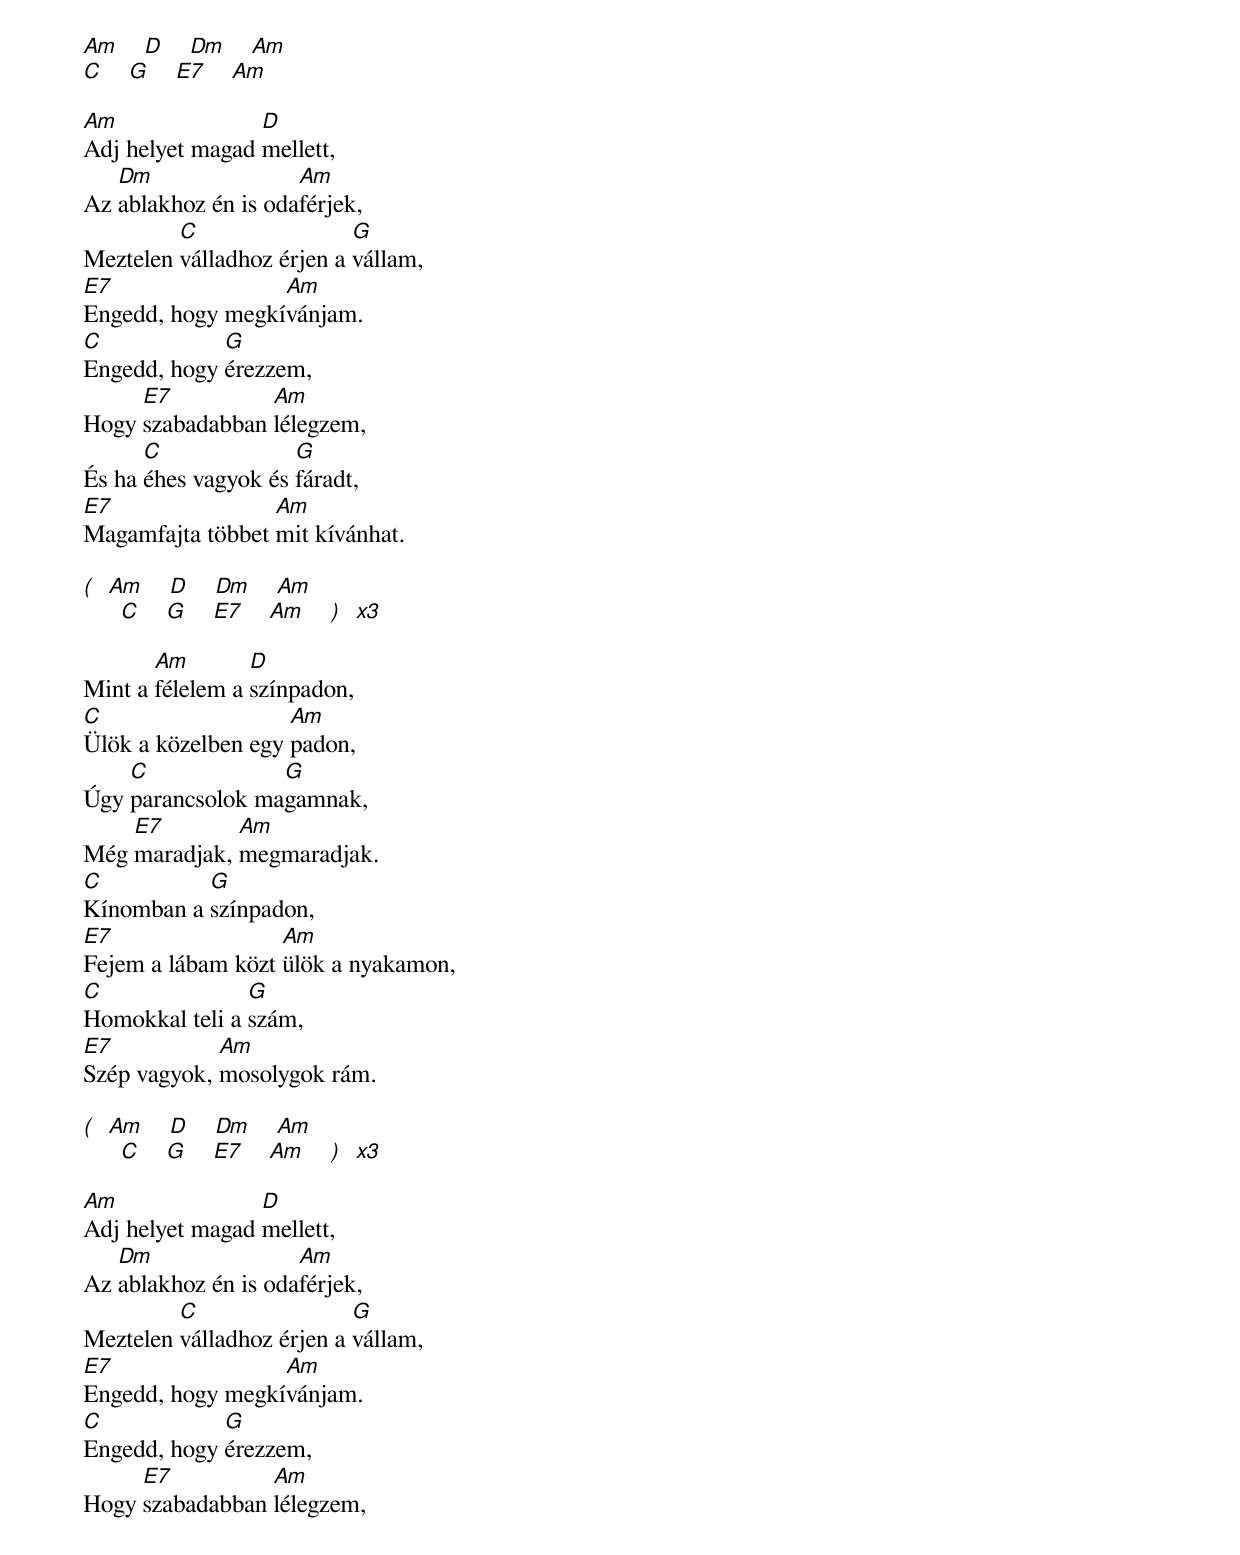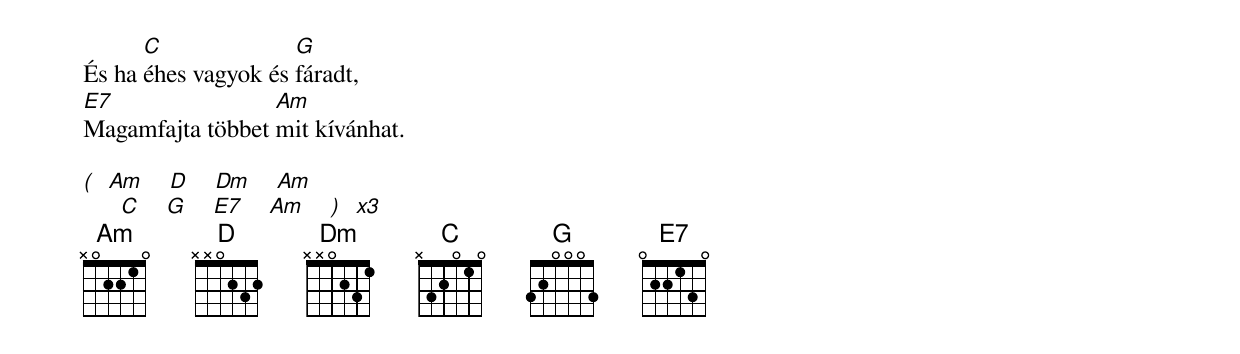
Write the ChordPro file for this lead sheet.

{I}
[Am]    [D]    [Dm]    [Am]
[C]    [G]    [E7]    [Am]

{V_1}
[Am]Adj helyet magad [D]mellett,
Az [Dm]ablakhoz én is oda[Am]férjek,
Meztelen [C]válladhoz érjen a [G]vállam,
[E7]Engedd, hogy megkí[Am]vánjam.
[C]Engedd, hogy [G]érezzem,
Hogy [E7]szabadabban [Am]lélegzem,
És ha [C]éhes vagyok és [G]fáradt,
[E7]Magamfajta többet [Am]mit kívánhat.

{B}
[(]  [Am]    [D]    [Dm]    [Am]
      [C]    [G]    [E7]    [Am]    [)]  [x3]

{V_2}
Mint a [Am]félelem a [D]színpadon,
[C]Ülök a közelben egy [Am]padon,
Úgy [C]parancsolok ma[G]gamnak,
Még [E7]maradjak, [Am]megmaradjak.
[C]Kínomban a [G]színpadon,
[E7]Fejem a lábam közt [Am]ülök a nyakamon,
[C]Homokkal teli a [G]szám,
[E7]Szép vagyok, [Am]mosolygok rám.

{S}
[(]  [Am]    [D]    [Dm]    [Am]
      [C]    [G]    [E7]    [Am]    [)]  [x3]

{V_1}
[Am]Adj helyet magad [D]mellett,
Az [Dm]ablakhoz én is oda[Am]férjek,
Meztelen [C]válladhoz érjen a [G]vállam,
[E7]Engedd, hogy megkí[Am]vánjam.
[C]Engedd, hogy [G]érezzem,
Hogy [E7]szabadabban [Am]lélegzem,
És ha [C]éhes vagyok és [G]fáradt,
[E7]Magamfajta többet [Am]mit kívánhat.

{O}
[(]  [Am]    [D]    [Dm]    [Am]
      [C]    [G]    [E7]    [Am]    [)]  [x3]
